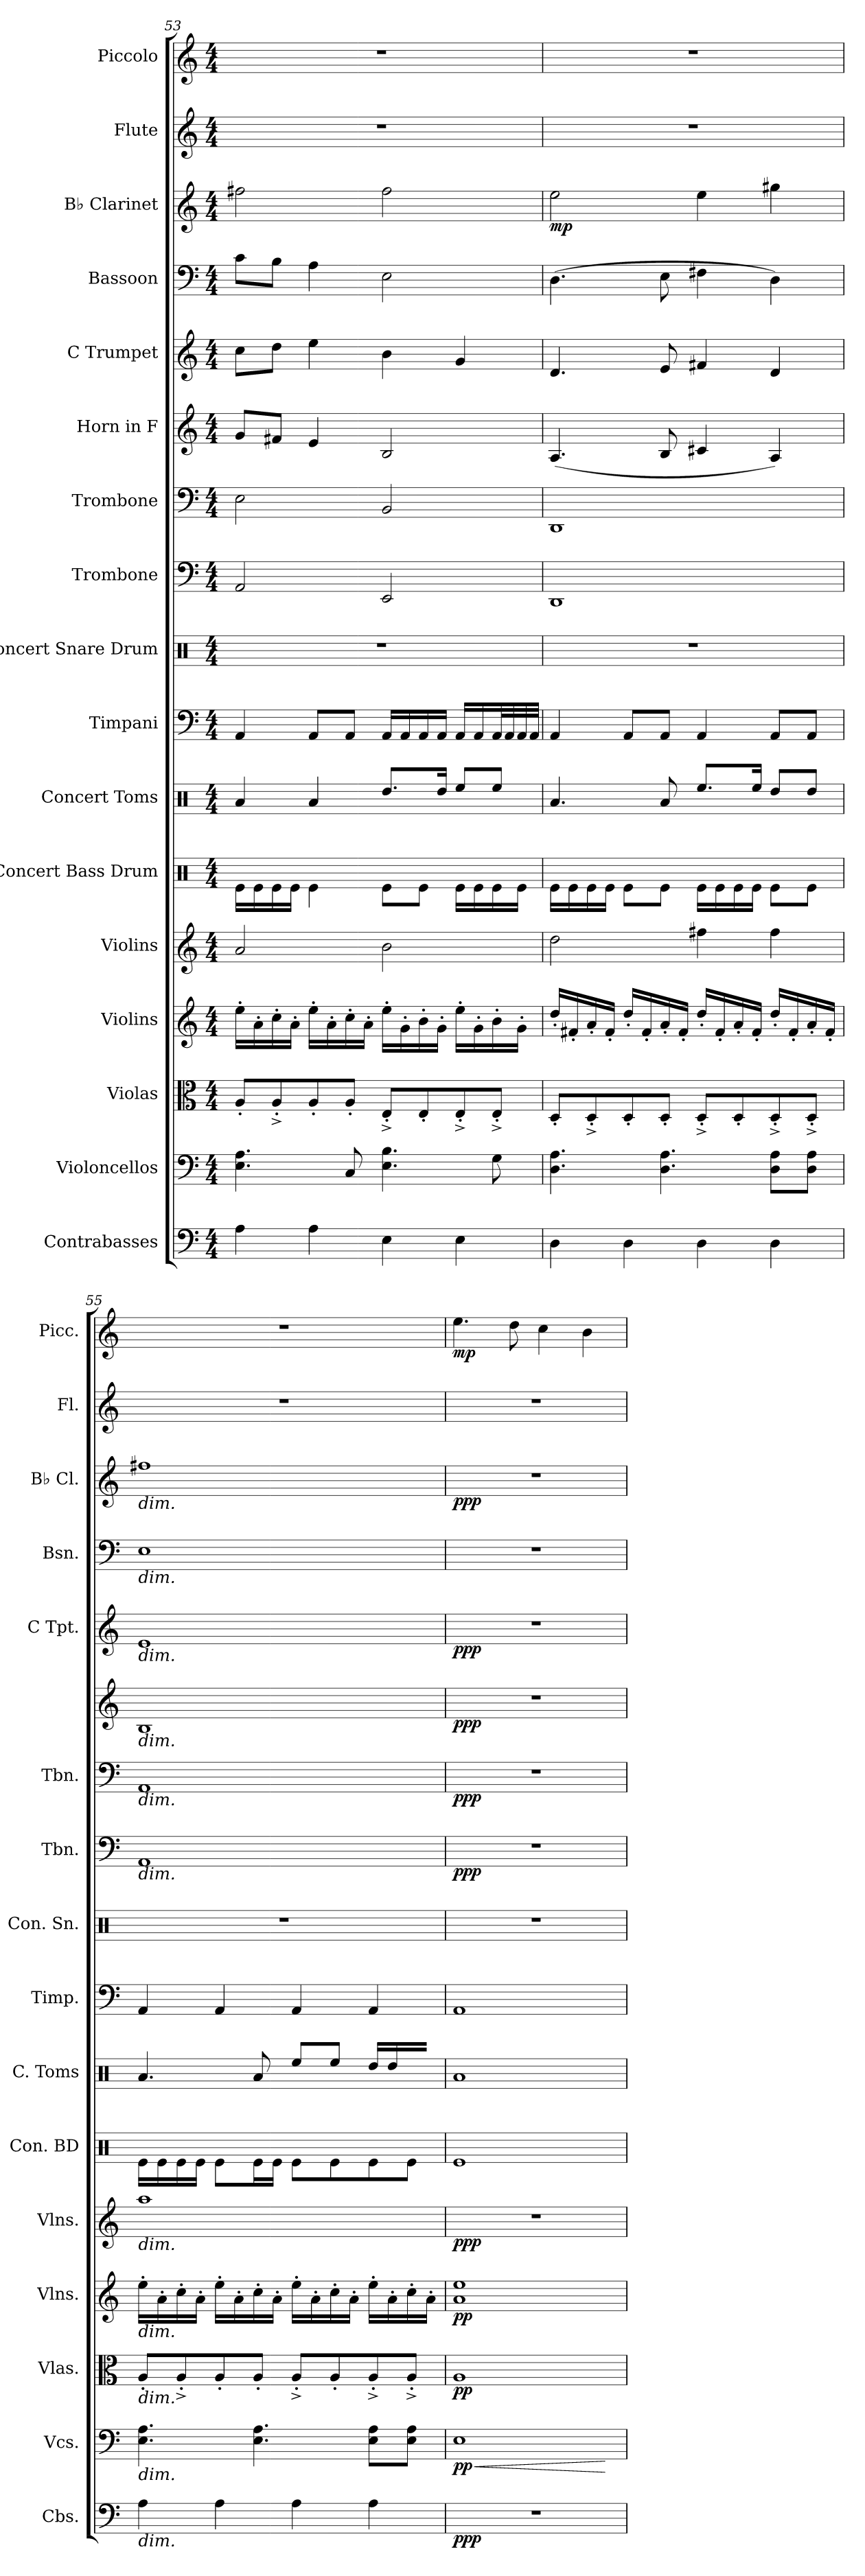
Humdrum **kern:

**kern	**dynam	**kern	**dynam	**kern	**dynam	**kern	**dynam	**kern	**dynam	**kern	**kern	**kern	**kern	**kern	**dynam	**kern	**dynam	**kern	**dynam	**kern	**dynam	**kern	**kern	**dynam	**kern	**kern	**dynam
*part17	*part17	*part16	*part16	*part15	*part15	*part14	*part14	*part13	*part13	*part12	*part11	*part10	*part9	*part8	*part8	*part7	*part7	*part6	*part6	*part5	*part5	*part4	*part3	*part3	*part2	*part1	*part1
*staff17	*staff17	*staff16	*staff16	*staff15	*staff15	*staff14	*staff14	*staff13	*staff13	*staff12	*staff11	*staff10	*staff9	*staff8	*staff8	*staff7	*staff7	*staff6	*staff6	*staff5	*staff5	*staff4	*staff3	*staff3	*staff2	*staff1	*staff1
*I"Contrabasses	*	*I"Violoncellos	*	*I"Violas	*	*I"Violins	*	*I"Violins	*	*I"Concert Bass Drum	*I"Concert Toms	*I"Timpani	*I"Concert Snare Drum	*I"Trombone	*	*I"Trombone	*	*I"Horn in F	*	*I"C Trumpet	*	*I"Bassoon	*I"B♭ Clarinet	*	*I"Flute	*I"Piccolo	*
*I'Cbs.	*	*I'Vcs.	*	*I'Vlas.	*	*I'Vlns.	*	*I'Vlns.	*	*I'Con. BD	*I'C. Toms	*I'Timp.	*I'Con. Sn.	*I'Tbn.	*	*I'Tbn.	*	*	*	*I'C Tpt.	*	*I'Bsn.	*I'B♭ Cl.	*	*I'Fl.	*I'Picc.	*
!!LO:PB:g=z
*clefF4	*	*clefF4	*	*clefC3	*	*clefG2	*	*clefG2	*	*clefX	*clefX	*clefF4	*clefX	*clefF4	*	*clefF4	*	*clefG2	*	*clefG2	*	*clefF4	*clefG2	*	*clefG2	*clefG2	*
*ITrd7c12	*	*	*	*	*	*	*	*	*	*	*	*	*	*	*	*	*	*ITrd4c7	*	*	*	*	*ITrd1c2	*	*	*ITrd-7c-12	*
*k[]	*	*k[]	*	*k[]	*	*k[]	*	*k[]	*	*k[]	*k[]	*k[]	*k[]	*k[]	*	*k[]	*	*k[b-]	*	*k[]	*	*k[]	*k[b-e-]	*	*k[]	*k[]	*
*M4/4	*	*M4/4	*	*M4/4	*	*M4/4	*	*M4/4	*	*M4/4	*M4/4	*M4/4	*M4/4	*M4/4	*	*M4/4	*	*M4/4	*	*M4/4	*	*M4/4	*M4/4	*	*M4/4	*M4/4	*
=53	=53	=53	=53	=53	=53	=53	=53	=53	=53	=53	=53	=53	=53	=53	=53	=53	=53	=53	=53	=53	=53	=53	=53	=53	=53	=53	=53
4AA\	.	4.E\ 4.A\	.	8A'/L	.	16ee'\LL	.	2a/	.	16Re\LL	4Ra/	4AA/	1r	2AA/	.	2E\	.	8c/L	.	8cc\L	.	8c\L	2een\	.	1r	1r	.
.	.	.	.	.	.	16a'\	.	.	.	16Re\	.	.	.	.	.	.	.	.	.	.	.	.	.	.	.	.	.
.	.	.	.	8A'^/	.	16cc'\	.	.	.	16Re\	.	.	.	.	.	.	.	8Bn/J	.	8dd\J	.	8B\J	.	.	.	.	.
.	.	.	.	.	.	16a'\JJ	.	.	.	16Re\JJ	.	.	.	.	.	.	.	.	.	.	.	.	.	.	.	.	.
4AA\	.	.	.	8A'/	.	16ee'\LL	.	.	.	4Re\	4Ra/	8AA/L	.	.	.	.	.	4A/	.	4ee\	.	4A\	.	.	.	.	.
.	.	.	.	.	.	16a'\	.	.	.	.	.	.	.	.	.	.	.	.	.	.	.	.	.	.	.	.	.
.	.	8C/	.	8A'/J	.	16cc'\	.	.	.	.	.	8AA/J	.	.	.	.	.	.	.	.	.	.	.	.	.	.	.
.	.	.	.	.	.	16a'\JJ	.	.	.	.	.	.	.	.	.	.	.	.	.	.	.	.	.	.	.	.	.
4EE\	.	4.E\ 4.B\	.	8E'^/L	.	16ee'\LL	.	2b\	.	8Re\L	8.Rdd/L	16AA/LL	.	2EE/	.	2BB/	.	2E/	.	4b\	.	2E\	2ee\	.	.	.	.
.	.	.	.	.	.	16g'\	.	.	.	.	.	16AA/	.	.	.	.	.	.	.	.	.	.	.	.	.	.	.
.	.	.	.	8E'/	.	16b'\	.	.	.	8Re\J	.	16AA/	.	.	.	.	.	.	.	.	.	.	.	.	.	.	.
.	.	.	.	.	.	16g'\JJ	.	.	.	.	16Rdd/Jk	16AA/JJ	.	.	.	.	.	.	.	.	.	.	.	.	.	.	.
4EE\	.	.	.	8E'^/	.	16ee'\LL	.	.	.	16Re\LL	8Ree/L	16AA/LL	.	.	.	.	.	.	.	4g/	.	.	.	.	.	.	.
.	.	.	.	.	.	16g'\	.	.	.	16Re\	.	16AA/	.	.	.	.	.	.	.	.	.	.	.	.	.	.	.
.	.	8G\	.	8E'^/J	.	16b'\	.	.	.	16Re\	8Ree/J	32AA/L	.	.	.	.	.	.	.	.	.	.	.	.	.	.	.
.	.	.	.	.	.	.	.	.	.	.	.	32AA/	.	.	.	.	.	.	.	.	.	.	.	.	.	.	.
.	.	.	.	.	.	16g'\JJ	.	.	.	16Re\JJ	.	32AA/	.	.	.	.	.	.	.	.	.	.	.	.	.	.	.
.	.	.	.	.	.	.	.	.	.	.	.	32AA/JJJ	.	.	.	.	.	.	.	.	.	.	.	.	.	.	.
=54	=54	=54	=54	=54	=54	=54	=54	=54	=54	=54	=54	=54	=54	=54	=54	=54	=54	=54	=54	=54	=54	=54	=54	=54	=54	=54	=54
!	!	!	!	!	!	!	!	!	!	!	!	!	!	!	!	!	!	!	!	!	!	!	!	!LO:DY:b	!	!	!
4DD\	.	4.D\ 4.A\	.	8D'/L	.	16dd'/LL	.	2dd\	.	16Re\LL	4.Ra/	4AA/	1r	1DD	.	1DD	.	(<4.D/	.	4.d/	.	(>4.D\	2dd\	mp	1r	1r	.
.	.	.	.	.	.	16f#X'/	.	.	.	16Re\	.	.	.	.	.	.	.	.	.	.	.	.	.	.	.	.	.
.	.	.	.	8D'^/	.	16a'/	.	.	.	16Re\	.	.	.	.	.	.	.	.	.	.	.	.	.	.	.	.	.
.	.	.	.	.	.	16f#'/JJ	.	.	.	16Re\JJ	.	.	.	.	.	.	.	.	.	.	.	.	.	.	.	.	.
4DD\	.	.	.	8D'/	.	16dd'/LL	.	.	.	8Re\L	.	8AA/L	.	.	.	.	.	.	.	.	.	.	.	.	.	.	.
.	.	.	.	.	.	16f#'/	.	.	.	.	.	.	.	.	.	.	.	.	.	.	.	.	.	.	.	.	.
.	.	4.D\ 4.A\	.	8D'/J	.	16a'/	.	.	.	8Re\J	8Ra/	8AA/J	.	.	.	.	.	8E/	.	8e/	.	8E\	.	.	.	.	.
.	.	.	.	.	.	16f#'/JJ	.	.	.	.	.	.	.	.	.	.	.	.	.	.	.	.	.	.	.	.	.
4DD\	.	.	.	8D'^/L	.	16dd'/LL	.	4ff#X\	.	16Re\LL	8.Ree/L	4AA/	.	.	.	.	.	4F#X/	.	4f#X/	.	4F#X\	4dd\	.	.	.	.
.	.	.	.	.	.	16f#'/	.	.	.	16Re\	.	.	.	.	.	.	.	.	.	.	.	.	.	.	.	.	.
.	.	.	.	8D'/	.	16a'/	.	.	.	16Re\	.	.	.	.	.	.	.	.	.	.	.	.	.	.	.	.	.
.	.	.	.	.	.	16f#'/JJ	.	.	.	16Re\JJ	16Ree/Jk	.	.	.	.	.	.	.	.	.	.	.	.	.	.	.	.
4DD\	.	8D\ 8A\L	.	8D'^/	.	16dd'/LL	.	4ff#\	.	8Re\L	8Rdd/L	8AA/L	.	.	.	.	.	4D/)	.	4d/	.	4D\)	4ff#X\	.	.	.	.
.	.	.	.	.	.	16f#'/	.	.	.	.	.	.	.	.	.	.	.	.	.	.	.	.	.	.	.	.	.
.	.	8D\ 8A\J	.	8D'^/J	.	16a'/	.	.	.	8Re\J	8Rdd/J	8AA/J	.	.	.	.	.	.	.	.	.	.	.	.	.	.	.
.	.	.	.	.	.	16f#'/JJ	.	.	.	.	.	.	.	.	.	.	.	.	.	.	.	.	.	.	.	.	.
=55	=55	=55	=55	=55	=55	=55	=55	=55	=55	=55	=55	=55	=55	=55	=55	=55	=55	=55	=55	=55	=55	=55	=55	=55	=55	=55	=55
!	!	!	!	!	!	!	!	!	!	!	!	!	!	!	!	!	!	!	!	!	!	!	!LO:TX:b:i:t=dim.	!	!	!	!
!	!	!	!	!	!	!	!	!	!	!	!	!	!	!	!	!	!	!	!	!	!	!LO:TX:b:i:t=dim.	!	!	!	!	!
!	!	!	!	!	!	!	!	!	!	!	!	!	!	!	!	!	!	!	!	!LO:TX:b:i:t=dim.	!	!	!	!	!	!	!
!	!	!	!	!	!	!	!	!	!	!	!	!	!	!	!	!	!	!LO:TX:b:i:t=dim.	!	!	!	!	!	!	!	!	!
!	!	!	!	!	!	!	!	!	!	!	!	!	!	!	!	!LO:TX:b:i:t=dim.	!	!	!	!	!	!	!	!	!	!	!
!	!	!	!	!	!	!	!	!	!	!	!	!	!	!LO:TX:b:i:t=dim.	!	!	!	!	!	!	!	!	!	!	!	!	!
!	!	!	!	!	!	!	!	!LO:TX:b:i:t=dim.	!	!	!	!	!	!	!	!	!	!	!	!	!	!	!	!	!	!	!
!	!	!	!	!	!	!LO:TX:b:i:t=dim.	!	!	!	!	!	!	!	!	!	!	!	!	!	!	!	!	!	!	!	!	!
!	!	!	!	!LO:TX:b:i:t=dim.	!	!	!	!	!	!	!	!	!	!	!	!	!	!	!	!	!	!	!	!	!	!	!
!	!	!LO:TX:b:i:t=dim.	!	!	!	!	!	!	!	!	!	!	!	!	!	!	!	!	!	!	!	!	!	!	!	!	!
!LO:TX:b:i:t=dim.	!	!	!	!	!	!	!	!	!	!	!	!	!	!	!	!	!	!	!	!	!	!	!	!	!	!	!
4AA\	.	4.E\ 4.A\	.	8A'/L	.	16ee'\LL	.	1aa	.	16Re\LL	4.Ra/	4AA/	1r	1AA	.	1AA	.	1E	.	1e	.	1E	1een	.	1r	1r	.
.	.	.	.	.	.	16a'\	.	.	.	16Re\	.	.	.	.	.	.	.	.	.	.	.	.	.	.	.	.	.
.	.	.	.	8A'^/	.	16cc'\	.	.	.	16Re\	.	.	.	.	.	.	.	.	.	.	.	.	.	.	.	.	.
.	.	.	.	.	.	16a'\JJ	.	.	.	16Re\JJ	.	.	.	.	.	.	.	.	.	.	.	.	.	.	.	.	.
4AA\	.	.	.	8A'/	.	16ee'\LL	.	.	.	8Re\L	.	4AA/	.	.	.	.	.	.	.	.	.	.	.	.	.	.	.
.	.	.	.	.	.	16a'\	.	.	.	.	.	.	.	.	.	.	.	.	.	.	.	.	.	.	.	.	.
.	.	4.E\ 4.A\	.	8A'/J	.	16cc'\	.	.	.	16Re\L	8Ra/	.	.	.	.	.	.	.	.	.	.	.	.	.	.	.	.
.	.	.	.	.	.	16a'\JJ	.	.	.	16Re\JJ	.	.	.	.	.	.	.	.	.	.	.	.	.	.	.	.	.
4AA\	.	.	.	8A'^/L	.	16ee'\LL	.	.	.	8Re\L	8Ree/L	4AA/	.	.	.	.	.	.	.	.	.	.	.	.	.	.	.
.	.	.	.	.	.	16a'\	.	.	.	.	.	.	.	.	.	.	.	.	.	.	.	.	.	.	.	.	.
.	.	.	.	8A'/	.	16cc'\	.	.	.	8Re\	8Ree/J	.	.	.	.	.	.	.	.	.	.	.	.	.	.	.	.
.	.	.	.	.	.	16a'\JJ	.	.	.	.	.	.	.	.	.	.	.	.	.	.	.	.	.	.	.	.	.
4AA\	.	8E\ 8A\L	.	8A'^/	.	16ee'\LL	.	.	.	8Re\	16Rdd/LL	4AA/	.	.	.	.	.	.	.	.	.	.	.	.	.	.	.
.	.	.	.	.	.	16a'\	.	.	.	.	16Rdd/	.	.	.	.	.	.	.	.	.	.	.	.	.	.	.	.
.	.	8E\ 8A\J	.	8A'^/J	.	16cc'\	.	.	.	8Re\J	16R/	.	.	.	.	.	.	.	.	.	.	.	.	.	.	.	.
.	.	.	.	.	.	16a'\JJ	.	.	.	.	16R/JJ	.	.	.	.	.	.	.	.	.	.	.	.	.	.	.	.
=56	=56	=56	=56	=56	=56	=56	=56	=56	=56	=56	=56	=56	=56	=56	=56	=56	=56	=56	=56	=56	=56	=56	=56	=56	=56	=56	=56
!	!LO:DY:b	!	!LO:HP:b	!	!	!	!	!	!	!	!	!	!	!	!	!	!	!	!	!	!	!	!	!	!	!	!
!	!	!	!LO:DY:n=1:b	!	!LO:DY:b	!	!LO:DY:b	!	!LO:DY:b	!	!	!	!	!	!LO:DY:b	!	!LO:DY:b	!	!LO:DY:b	!	!LO:DY:b	!	!	!LO:DY:b	!	!	!LO:DY:b
1r	ppp	1E	< pp	1A	pp	1a 1ee	pp	1r	ppp	1Re	1Ra	1AA	1r	1r	ppp	1r	ppp	1r	ppp	1r	ppp	1r	1r	ppp	1r	4.eee\	mp
.	.	.	.	.	.	.	.	.	.	.	.	.	.	.	.	.	.	.	.	.	.	.	.	.	.	8ddd\	.
.	.	.	.	.	.	.	.	.	.	.	.	.	.	.	.	.	.	.	.	.	.	.	.	.	.	4ccc\	.
.	.	.	.	.	.	.	.	.	.	.	.	.	.	.	.	.	.	.	.	.	.	.	.	.	.	4bb\	.
.	.	.	[	.	.	.	.	.	.	.	.	.	.	.	.	.	.	.	.	.	.	.	.	.	.	.	.
=	=	=	=	=	=	=	=	=	=	=	=	=	=	=	=	=	=	=	=	=	=	=	=	=	=	=	=
*-	*-	*-	*-	*-	*-	*-	*-	*-	*-	*-	*-	*-	*-	*-	*-	*-	*-	*-	*-	*-	*-	*-	*-	*-	*-	*-	*-
